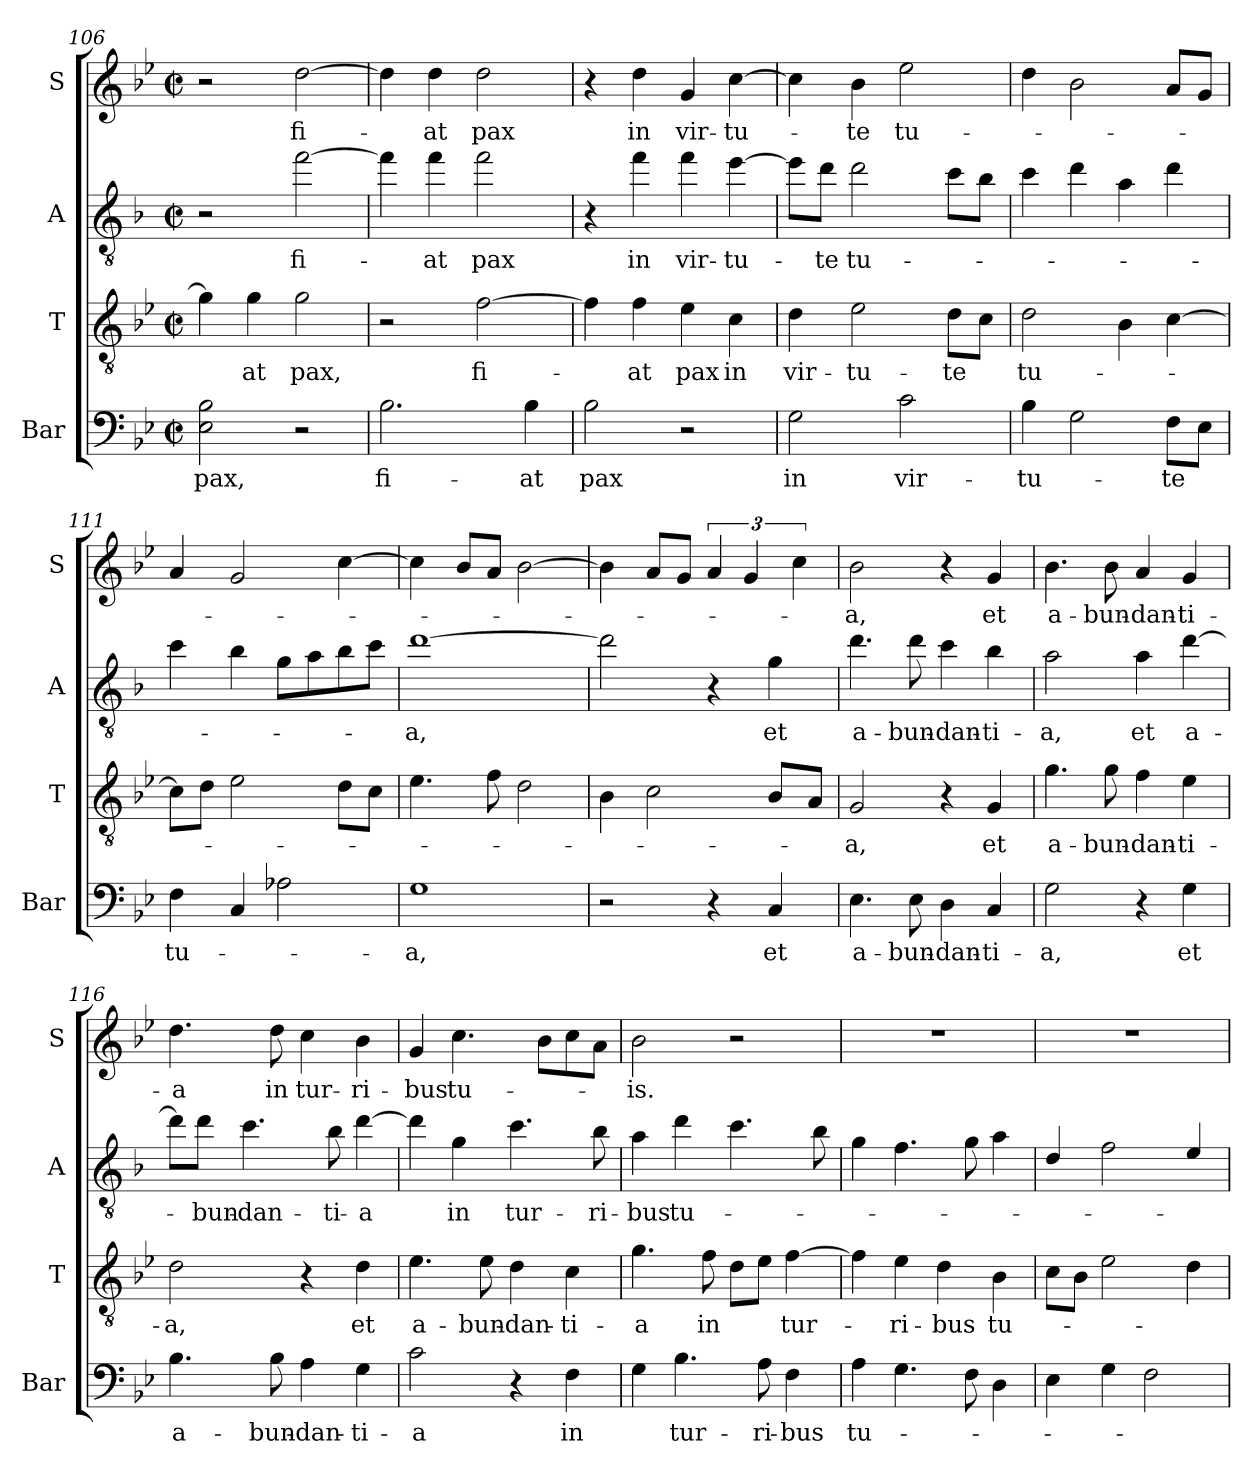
**kern	**text	**kern	**text	**kern	**text	**kern	**text
*part4	*part4	*part3	*part3	*part2	*part2	*part1	*part1
*staff4	*staff4	*staff3	*staff3	*staff2	*staff2	*staff1	*staff1
*I"Bar	*	*I"T	*	*I"A	*	*I"S	*
*I'Bar	*	*I'T	*	*I'A	*	*I'S	*
*clefF4	*	*clefGv2	*	*clefGv2	*	*clefG2	*
*	*	*	*	*ITrd4c7	*	*	*
*k[b-e-]	*	*k[b-e-]	*	*k[b-e-]	*	*k[b-e-]	*
*M2/2	*	*M2/2	*	*M2/2	*	*M2/2	*
*met(c|)	*	*met(c|)	*	*met(c|)	*	*met(c|)	*
=106	=106	=106	=106	=106	=106	=106	=106
!	!LO:LY:b	!	!	!	!	!	!
2E-\ 2B-\	pax,	4g\]	.	2r	.	2r	.
!	!	!	!LO:LY:b	!	!	!	!
.	.	4g\	-at	.	.	.	.
!	!	!	!LO:LY:b	!	!LO:LY:b	!	!LO:LY:b
2r	.	2g\	pax,	[2b-\	fi-	[2dd\	fi-
=107	=107	=107	=107	=107	=107	=107	=107
!	!LO:LY:b	!	!	!	!	!	!
2.B-\	fi-	2r	.	4b-\]	.	4dd\]	.
!	!	!	!	!	!LO:LY:b	!	!LO:LY:b
.	.	.	.	4b-\	-at	4dd\	-at
!	!	!	!LO:LY:b	!	!LO:LY:b	!	!LO:LY:b
.	.	[2f\	fi-	2b-\	pax	2dd\	pax
!	!LO:LY:b	!	!	!	!	!	!
4B-\	-at	.	.	.	.	.	.
=108	=108	=108	=108	=108	=108	=108	=108
!	!LO:LY:b	!	!	!	!	!	!
2B-\	pax	4f\]	.	4r	.	4r	.
!	!	!	!LO:LY:b	!	!LO:LY:b	!	!LO:LY:b
.	.	4f\	-at	4b-\	in	4dd\	in
!	!	!	!LO:LY:b	!	!LO:LY:b	!	!LO:LY:b
2r	.	4e-\	pax	4b-\	vir-	4g/	vir-
!	!	!	!LO:LY:b	!	!LO:LY:b	!	!LO:LY:b
.	.	4c\	in	[4a\	-tu-	[4cc\	-tu-
=109	=109	=109	=109	=109	=109	=109	=109
!	!LO:LY:b	!	!LO:LY:b	!	!	!	!
2G\	in	4d\	vir-	8a\L]	.	4cc\]	.
!	!	!	!	!	!LO:LY:b	!	!
.	.	.	.	8g\J	te	.	.
!	!	!	!LO:LY:b	!	!LO:LY:b	!	!LO:LY:b
.	.	2e-\	-tu-	2g\	tu-	4b-\	-te
!	!LO:LY:b	!	!	!	!	!	!LO:LY:b
2c\	vir-	.	.	.	.	2ee-\	tu-
!	!	!	!LO:LY:b	!	!	!	!
.	.	8d\L	-te	8f\L	.	.	.
.	.	8c\J	.	8e-\J	.	.	.
=110	=110	=110	=110	=110	=110	=110	=110
!	!LO:LY:b	!	!LO:LY:b	!	!	!	!
4B-\	-tu-	2d\	tu-	4f\	.	4dd\	.
2G\	.	.	.	4g\	.	2b-\	.
.	.	4B-\	.	4d\	.	.	.
!	!LO:LY:b	!	!	!	!	!	!
8F\L	-te	[4c\	.	4g\	.	8a/L	.
8E-\J	.	.	.	.	.	8g/J	.
!!LO:LB:g=z
=111	=111	=111	=111	=111	=111	=111	=111
!	!LO:LY:b	!	!	!	!	!	!
4F\	tu-	8c\L]	.	4f\	.	4a/	.
.	.	8d\J	.	.	.	.	.
4C/	.	2e-\	.	4e-\	.	2g/	.
2A-X\	.	.	.	8c\L	.	.	.
.	.	.	.	8d\	.	.	.
.	.	8d\L	.	8e-\	.	[4cc\	.
.	.	8c\J	.	8f\J	.	.	.
=112	=112	=112	=112	=112	=112	=112	=112
!	!LO:LY:b	!	!	!	!LO:LY:b	!	!
1G	-a,	4.e-\	.	[1g	a,	4cc\]	.
.	.	.	.	.	.	8b-/L	.
.	.	8f\	.	.	.	8a/J	.
.	.	2d\	.	.	.	[2b-\	.
=113	=113	=113	=113	=113	=113	=113	=113
2r	.	4B-\	.	2g\]	.	4b-\]	.
.	.	2c\	.	.	.	8a/L	.
.	.	.	.	.	.	8g/J	.
4r	.	.	.	4r	.	6a/	.
.	.	.	.	.	.	6g/	.
!	!LO:LY:b	!	!	!	!LO:LY:b	!	!
4C/	et	8B-/L	.	4c\	et	.	.
.	.	.	.	.	.	6cc\	.
.	.	8A/J	.	.	.	.	.
=114	=114	=114	=114	=114	=114	=114	=114
!	!LO:LY:b	!	!LO:LY:b	!	!LO:LY:b	!	!LO:LY:b
4.E-\	a-	2G/	-a,	4.g\	a-	2b-\	a,
!	!LO:LY:b	!	!	!	!LO:LY:b	!	!
8E-\	-bun-	.	.	8g\	-bun-	.	.
!	!LO:LY:b	!	!	!	!LO:LY:b	!	!
4D\	-dan-	4r	.	4f\	-dan-	4r	.
!	!LO:LY:b	!	!LO:LY:b	!	!LO:LY:b	!	!LO:LY:b
4C/	-ti-	4G/	et	4e-\	-ti-	4g/	et
=115	=115	=115	=115	=115	=115	=115	=115
!	!LO:LY:b	!	!LO:LY:b	!	!LO:LY:b	!	!LO:LY:b
2G\	-a,	4.g\	a-	2d\	-a,	4.b-\	a-
!	!	!	!LO:LY:b	!	!	!	!LO:LY:b
.	.	8g\	-bun-	.	.	8b-\	-bun-
!	!	!	!LO:LY:b	!	!LO:LY:b	!	!LO:LY:b
4r	.	4f\	-dan-	4d\	et	4a/	-dan-
!	!LO:LY:b	!	!LO:LY:b	!	!LO:LY:b	!	!LO:LY:b
4G\	et	4e-\	-ti-	[4g\	a-	4g/	-ti-
!!LO:PB:g=z
=116	=116	=116	=116	=116	=116	=116	=116
!	!LO:LY:b	!	!LO:LY:b	!	!	!	!LO:LY:b
4.B-\	a-	2d\	-a,	8g\L]	.	4.dd\	-a
!	!	!	!	!	!LO:LY:b	!	!
.	.	.	.	8g\J	-bun-	.	.
!	!	!	!	!	!LO:LY:b	!	!
.	.	.	.	4.f\	-dan-	.	.
!	!LO:LY:b	!	!	!	!	!	!LO:LY:b
8B-\	-bun-	.	.	.	.	8dd\	in
!	!LO:LY:b	!	!	!	!	!	!LO:LY:b
4A\	-dan-	4r	.	.	.	4cc\	tur-
!	!	!	!	!	!LO:LY:b	!	!
.	.	.	.	8e-\	-ti-	.	.
!	!LO:LY:b	!	!LO:LY:b	!	!LO:LY:b	!	!LO:LY:b
4G\	-ti-	4d\	et	[4g\	-a	4b-\	-ri-
=117	=117	=117	=117	=117	=117	=117	=117
!	!LO:LY:b	!	!LO:LY:b	!	!	!	!LO:LY:b
2c\	-a	4.e-\	a-	4g\]	.	4g/	-bus
!	!	!	!	!	!LO:LY:b	!	!LO:LY:b
.	.	.	.	4c\	in	4.cc\	tu-
!	!	!	!LO:LY:b	!	!	!	!
.	.	8e-\	-bun-	.	.	.	.
!	!	!	!LO:LY:b	!	!LO:LY:b	!	!
4r	.	4d\	-dan-	4.f\	tur-	.	.
.	.	.	.	.	.	8b-\L	.
!	!LO:LY:b	!	!LO:LY:b	!	!	!	!
4F\	in	4c\	-ti-	.	.	8cc\	.
!	!	!	!	!	!LO:LY:b	!	!
.	.	.	.	8e-\	-ri-	8a\J	.
=118	=118	=118	=118	=118	=118	=118	=118
!	!	!	!LO:LY:b	!	!LO:LY:b	!	!LO:LY:b
4G\	.	4.g\	-a	4d\	-bus	2b-\	-is.
!	!LO:LY:b	!	!	!	!LO:LY:b	!	!
4.B-\	tur-	.	.	4g\	tu-	.	.
!	!	!	!LO:LY:b	!	!	!	!
.	.	8f\	in	.	.	.	.
.	.	8d\L	.	4.f\	.	2r	.
!	!LO:LY:b	!	!	!	!	!	!
8A\	-ri-	8e-\J	.	.	.	.	.
!	!LO:LY:b	!	!LO:LY:b	!	!	!	!
4F\	-bus	[4f\	tur-	.	.	.	.
.	.	.	.	8e-\	.	.	.
=119	=119	=119	=119	=119	=119	=119	=119
!	!LO:LY:b	!	!	!	!	!	!
4A\	tu-	4f\]	.	4c\	.	1r	.
!	!	!	!LO:LY:b	!	!	!	!
4.G\	.	4e-\	-ri-	4.B-\	.	.	.
!	!	!	!LO:LY:b	!	!	!	!
.	.	4d\	-bus	.	.	.	.
8F\	.	.	.	8c\	.	.	.
!	!	!	!LO:LY:b	!	!	!	!
4D\	.	4B-\	tu-	4d\	.	.	.
!!LO:LB:g=z
=120	=120	=120	=120	=120	=120	=120	=120
4E-\	.	8c\L	.	4G/	.	1r	.
.	.	8B-\J	.	.	.	.	.
4G\	.	2e-\	.	2B-\	.	.	.
2F\	.	.	.	.	.	.	.
.	.	4d\	.	4A/	.	.	.
=	=	=	=	=	=	=	=
*-	*-	*-	*-	*-	*-	*-	*-
